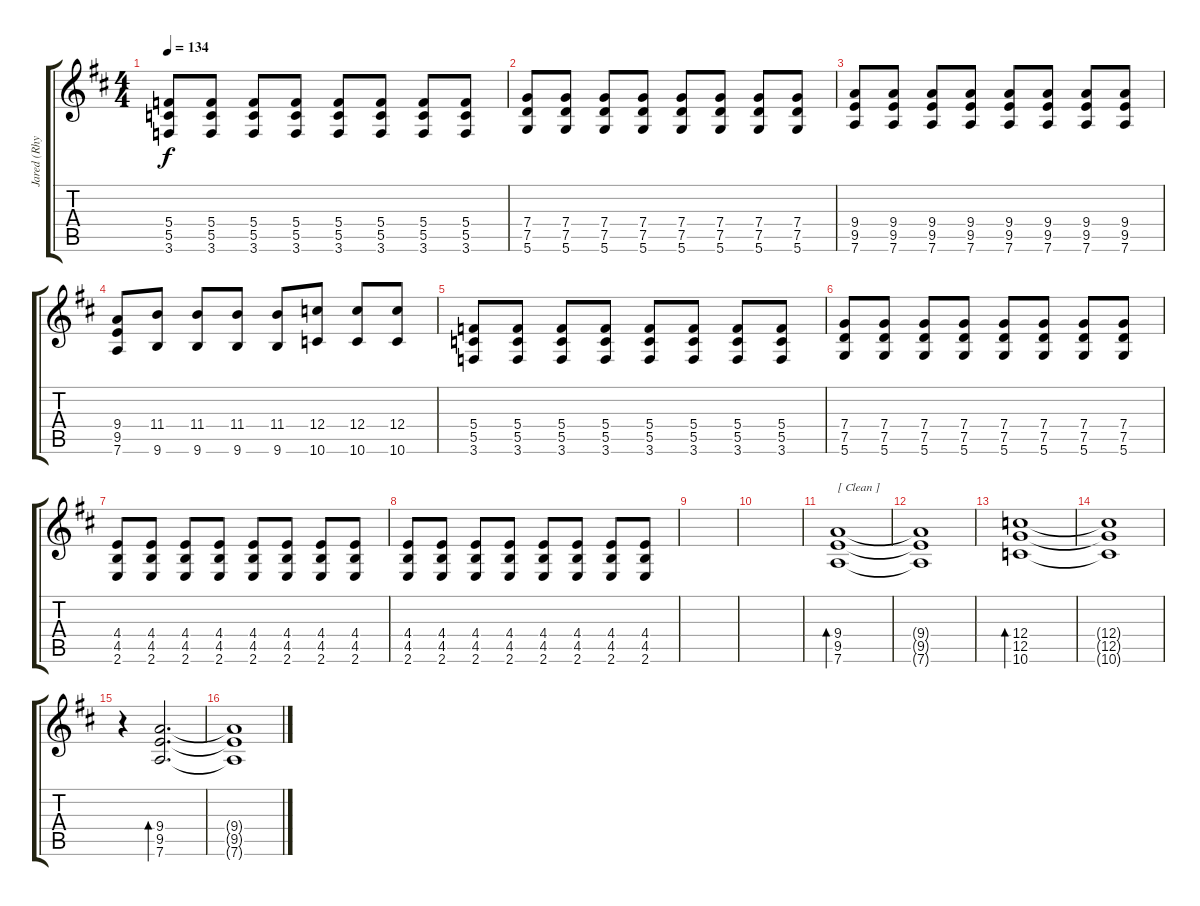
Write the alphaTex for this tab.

\track ("Jared (Rhythm Guitar)" "Jared (Rhy") {instrument distortionguitar}
\staff {score tabs}
\tuning (D4 A3 F3 C3 G2 D2) {hide}
\ts (4 4)
\tempo 134
\clef g2
\ks d
(5.4 5.5 3.6).8{dy f} (5.4 5.5 3.6).8 (5.4 5.5 3.6).8 (5.4 5.5 3.6).8 (5.4 5.5 3.6).8 (5.4 5.5 3.6).8 (5.4 5.5 3.6).8 (5.4 5.5 3.6).8 |
(7.4 7.5 5.6).8 (7.4 7.5 5.6).8 (7.4 7.5 5.6).8 (7.4 7.5 5.6).8 (7.4 7.5 5.6).8 (7.4 7.5 5.6).8 (7.4 7.5 5.6).8 (7.4 7.5 5.6).8 |
(9.4 9.5 7.6).8 (9.4 9.5 7.6).8 (9.4 9.5 7.6).8 (9.4 9.5 7.6).8 (9.4 9.5 7.6).8 (9.4 9.5 7.6).8 (9.4 9.5 7.6).8 (9.4 9.5 7.6).8 |
(9.4 9.5 7.6).8 (11.4 9.6).8 (11.4 9.6).8 (11.4 9.6).8 (11.4 9.6).8 (12.4 10.6).8 (12.4 10.6).8 (12.4 10.6).8 |
(5.4 5.5 3.6).8 (5.4 5.5 3.6).8 (5.4 5.5 3.6).8 (5.4 5.5 3.6).8 (5.4 5.5 3.6).8 (5.4 5.5 3.6).8 (5.4 5.5 3.6).8 (5.4 5.5 3.6).8 |
(7.4 7.5 5.6).8 (7.4 7.5 5.6).8 (7.4 7.5 5.6).8 (7.4 7.5 5.6).8 (7.4 7.5 5.6).8 (7.4 7.5 5.6).8 (7.4 7.5 5.6).8 (7.4 7.5 5.6).8 |
(4.4 4.5 2.6).8 (4.4 4.5 2.6).8 (4.4 4.5 2.6).8 (4.4 4.5 2.6).8 (4.4 4.5 2.6).8 (4.4 4.5 2.6).8 (4.4 4.5 2.6).8 (4.4 4.5 2.6).8 |
(4.4 4.5 2.6).8 (4.4 4.5 2.6).8 (4.4 4.5 2.6).8 (4.4 4.5 2.6).8 (4.4 4.5 2.6).8 (4.4 4.5 2.6).8 (4.4 4.5 2.6).8 (4.4 4.5 2.6).8 |
|
|
(9.4 9.5 7.6).1{bd 240 txt "[ Clean ]" volume 10 instrument electricguitarclean} |
(9.4{t} 9.5{t} 7.6{t}).1 |
(12.4 12.5 10.6).1{bd 240 volume 6} |
(12.4{t} 12.5{t} 10.6{t}).1 |
r.4 (9.4 9.5 7.6).2{d bd 240 volume 3} |
(9.4{t} 9.5{t} 7.6{t}).1
